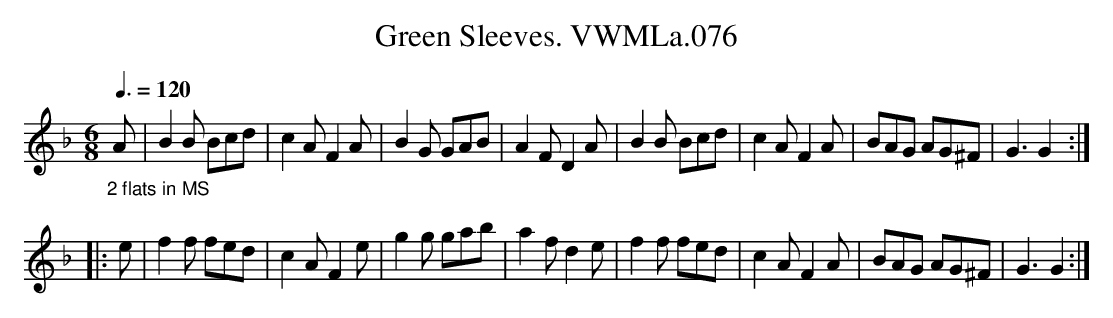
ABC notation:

X:1
T:Green Sleeves. VWMLa.076
M:6/8
L:1/8
Q:3/8=120
K:Gdor
"_2 flats in MS"\
A|B2B Bcd|c2A F2A|B2G GAB|A2F D2A|\
B2B Bcd|c2A F2A|BAG AG^F|G3 G2:|
|:e|f2f fed|c2A F2e|g2g gab|a2f d2e|\
f2f fed|c2A F2A|BAG AG^F|G3 G2:|
